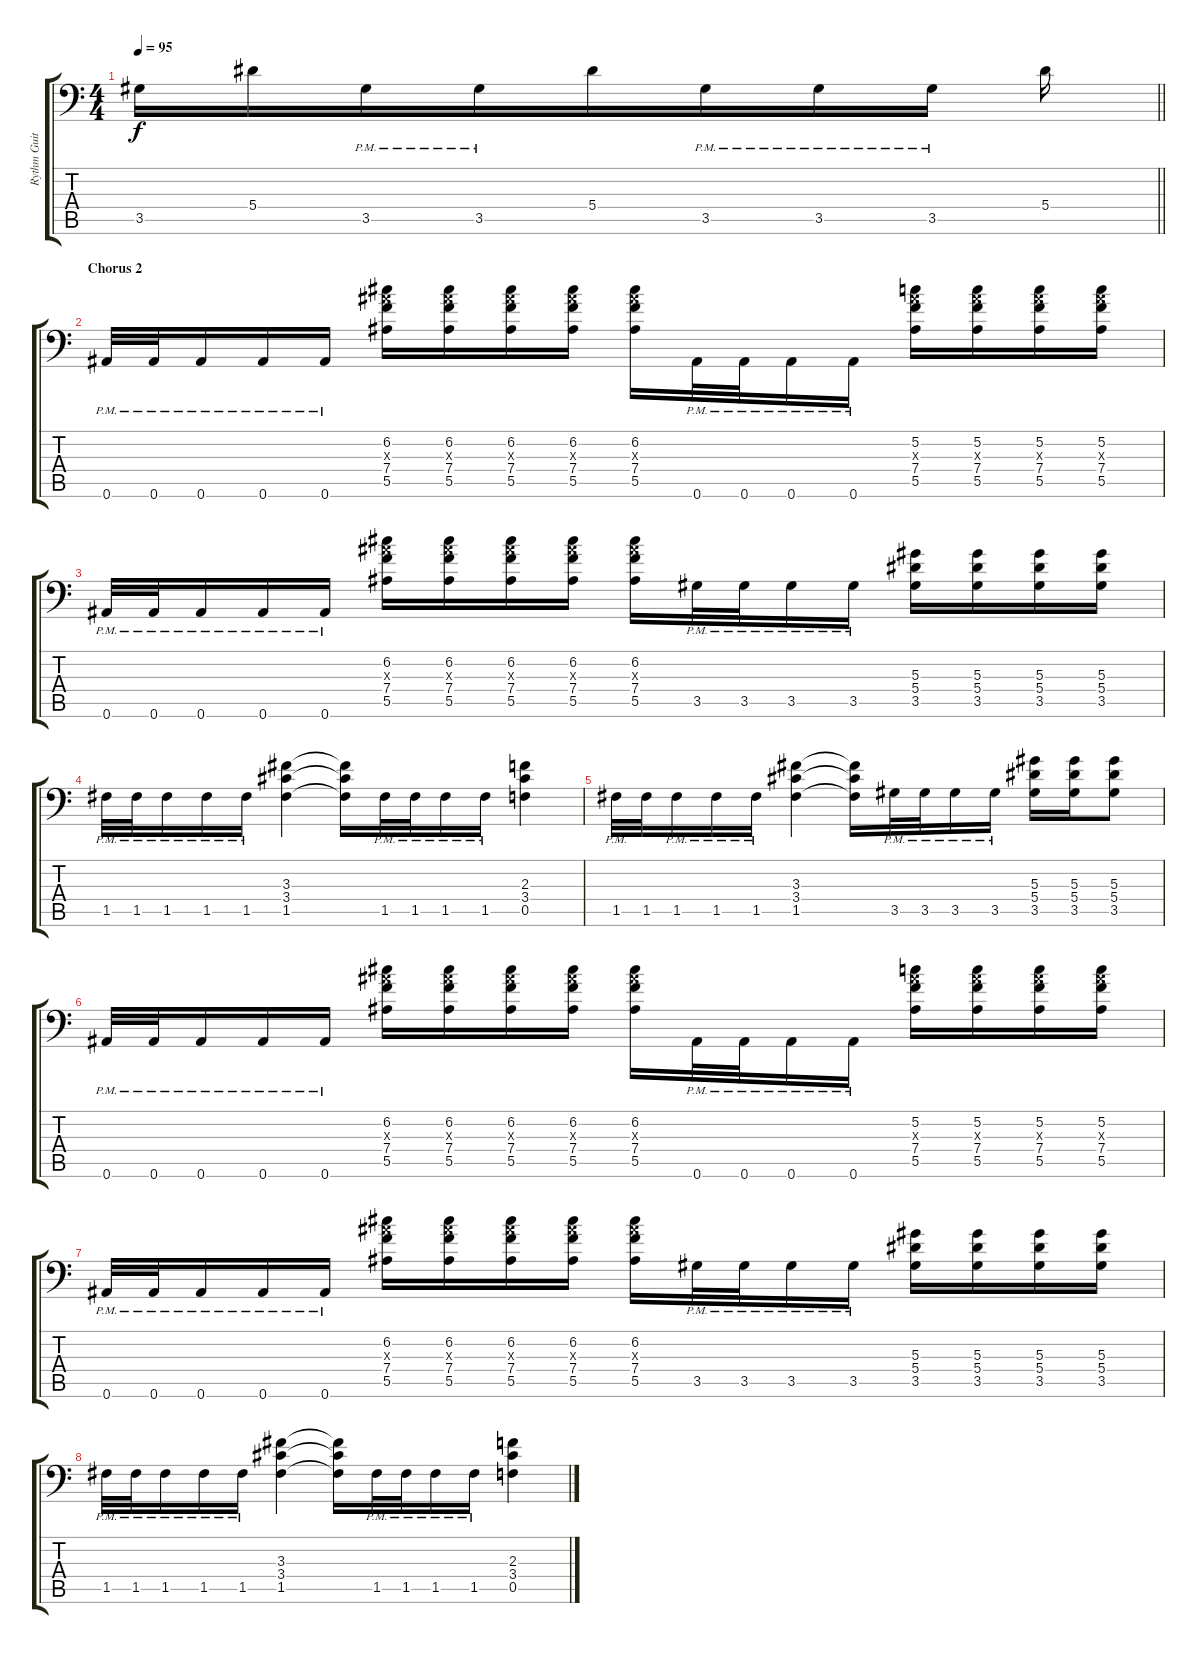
\track ("Rythm Guitar 1" "Rythm Guit") {instrument distortionguitar}
\staff {score tabs}
\tuning (C4 G3 Eb3 Bb2 F2 Bb1) {hide}
\ts (4 4)
\tempo 95
\clef f4
\barLineRight lightlight
\ks c
3.5{t}.16{dy f} 5.4.16 3.5{pm}.16 3.5{pm}.16{beam merge} 5.4.16{beam merge} 3.5{pm}.16 3.5{pm}.16 3.5{pm}.16 5.4.16 |
\section ("" "Chorus 2")
0.6{pm}.32 0.6{pm}.32 0.6{pm}.16 0.6{pm}.16 0.6{pm}.16 (6.2 7.3{x} 7.4 5.5).16 (6.2 7.3{x} 7.4 5.5).16{beam merge} (6.2 7.3{x} 7.4 5.5).16 (6.2 7.3{x} 7.4 5.5).16 (6.2 7.3{x} 7.4 5.5).16 0.6{pm}.32 0.6{pm}.32{beam merge} 0.6{pm}.16 0.6{pm}.16 (5.2 7.3{x} 7.4 5.5).16 (5.2 7.3{x} 7.4 5.5).16 (5.2 7.3{x} 7.4 5.5).16{beam merge} (5.2 7.3{x} 7.4 5.5).16 |
0.6{pm}.32 0.6{pm}.32 0.6{pm}.16 0.6{pm}.16 0.6{pm}.16 (6.2 7.3{x} 7.4 5.5).16 (6.2 7.3{x} 7.4 5.5).16{beam merge} (6.2 7.3{x} 7.4 5.5).16 (6.2 7.3{x} 7.4 5.5).16 (6.2 7.3{x} 7.4 5.5).16 3.5{pm}.32 3.5{pm}.32{beam merge} 3.5{pm}.16 3.5{pm}.16 (5.3 5.4 3.5).16 (5.3 5.4 3.5).16 (5.3 5.4 3.5).16{beam merge} (5.3 5.4 3.5).16 |
1.5{pm}.32 1.5{pm}.32 1.5{pm}.16 1.5{pm}.16 1.5{pm}.16{beam merge} (3.3 3.4 1.5).4 (3.3{t} 3.4{t} 1.5{t}).16{beam merge} 1.5{pm}.32 1.5{pm}.32 1.5{pm}.16 1.5{pm}.16 (2.3 3.4 0.5).4 |
1.5{pm}.32 1.5.32 1.5{pm}.16 1.5{pm}.16 1.5{pm}.16{beam merge} (3.3 3.4 1.5).4 (3.3{t} 3.4{t} 1.5{t}).16{beam merge} 3.5{pm}.32 3.5{pm}.32 3.5{pm}.16 3.5{pm}.16 (5.3 5.4 3.5).16 (5.3 5.4 3.5).16 (5.3 5.4 3.5).8 |
0.6{pm}.32 0.6{pm}.32 0.6{pm}.16 0.6{pm}.16 0.6{pm}.16 (6.2 7.3{x} 7.4 5.5).16 (6.2 7.3{x} 7.4 5.5).16{beam merge} (6.2 7.3{x} 7.4 5.5).16 (6.2 7.3{x} 7.4 5.5).16 (6.2 7.3{x} 7.4 5.5).16 0.6{pm}.32 0.6{pm}.32{beam merge} 0.6{pm}.16 0.6{pm}.16 (5.2 7.3{x} 7.4 5.5).16 (5.2 7.3{x} 7.4 5.5).16 (5.2 7.3{x} 7.4 5.5).16{beam merge} (5.2 7.3{x} 7.4 5.5).16 |
0.6{pm}.32 0.6{pm}.32 0.6{pm}.16 0.6{pm}.16 0.6{pm}.16 (6.2 7.3{x} 7.4 5.5).16 (6.2 7.3{x} 7.4 5.5).16{beam merge} (6.2 7.3{x} 7.4 5.5).16 (6.2 7.3{x} 7.4 5.5).16 (6.2 7.3{x} 7.4 5.5).16 3.5{pm}.32 3.5{pm}.32{beam merge} 3.5{pm}.16 3.5{pm}.16 (5.3 5.4 3.5).16 (5.3 5.4 3.5).16 (5.3 5.4 3.5).16{beam merge} (5.3 5.4 3.5).16 |
1.5{pm}.32 1.5{pm}.32 1.5{pm}.16 1.5{pm}.16 1.5{pm}.16{beam merge} (3.3 3.4 1.5).4 (3.3{t} 3.4{t} 1.5{t}).16{beam merge} 1.5{pm}.32 1.5{pm}.32 1.5{pm}.16 1.5{pm}.16 (2.3 3.4 0.5).4
